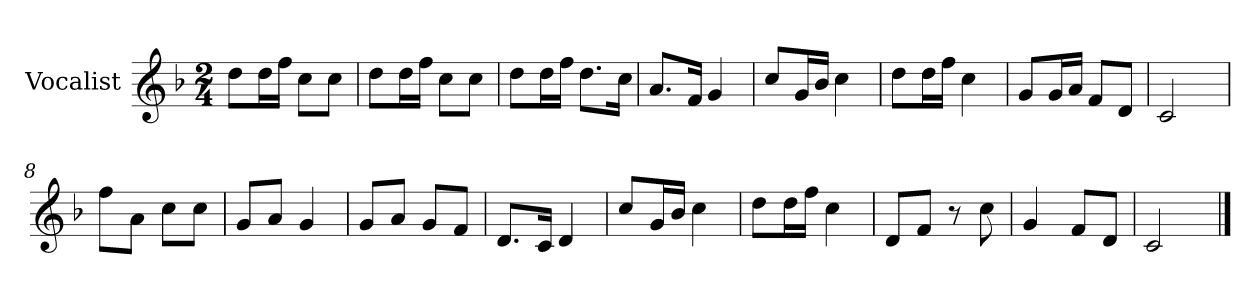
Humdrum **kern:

**kern
*part1
*staff1
*I"Vocalist
*k[b-]
*F:
*M2/4
=
8ddL
16ddL
16ffJJ
8ccL
8ccJ
=1
8ddL
16ddL
16ffJJ
8ccL
8ccJ
=2
8ddL
16ddL
16ffJJ
8.ddL
16ccJk
=3
8.aL
16fJk
4g
=4
8ccL
16gL
16b-JJ
4cc
=5
8ddL
16ddL
16ffJJ
4cc
=6
8gL
16gL
16aJJ
8fL
8dJ
=7
2c
=8
8ffL
8aJ
8ccL
8ccJ
=9
8gL
8aJ
4g
=10
8gL
8aJ
8gL
8fJ
=11
8.dL
16cJk
4d
=12
8ccL
16gL
16b-JJ
4cc
=13
8ddL
16ddL
16ffJJ
4cc
=14
8dL
8fJ
8r
8cc
=15
4g
8fL
8dJ
=16
2c
==
*-
